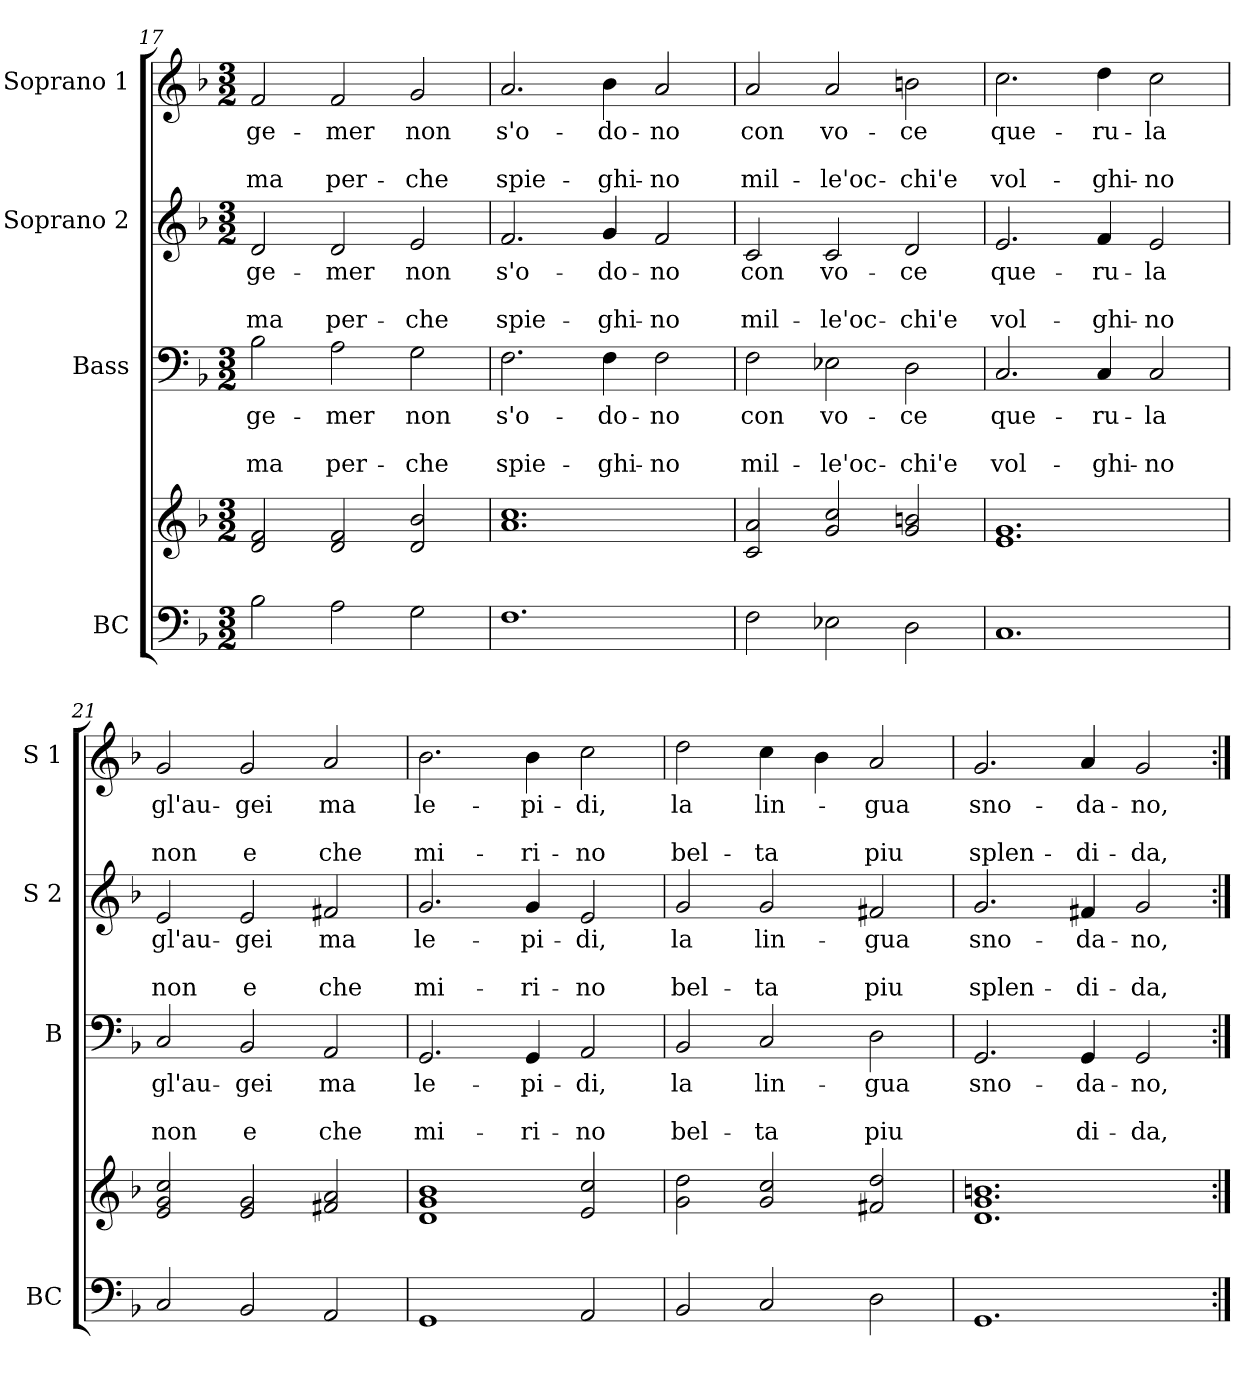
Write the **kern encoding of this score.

**kern	**kern	**kern	**text	**text	**text	**kern	**text	**text	**text	**kern	**text	**text	**text
*part4	*part4	*part3	*part3	*part3	*part3	*part2	*part2	*part2	*part2	*part1	*part1	*part1	*part1
*staff5	*staff4	*staff3	*staff3	*staff3	*staff3	*staff2	*staff2	*staff2	*staff2	*staff1	*staff1	*staff1	*staff1
*I"BC	*	*I"Bass	*	*	*	*I"Soprano 2	*	*	*	*I"Soprano 1	*	*	*
*I'BC	*	*I'B	*	*	*	*I'S 2	*	*	*	*I'S 1	*	*	*
*clefF4	*clefG2	*clefF4	*	*	*	*clefG2	*	*	*	*clefG2	*	*	*
*k[b-]	*k[b-]	*k[b-]	*	*	*	*k[b-]	*	*	*	*k[b-]	*	*	*
*F:	*F:	*F:	*	*	*	*F:	*	*	*	*F:	*	*	*
*M3/2	*M3/2	*M3/2	*	*	*	*M3/2	*	*	*	*M3/2	*	*	*
=17	=17	=17	=17	=17	=17	=17	=17	=17	=17	=17	=17	=17	=17
2B-\	2d/ 2f/	2B-\	ge-	.	ma	2d/	ge-	.	ma	2f/	ge-	.	ma
2A\	2d/ 2f/	2A\	-mer	.	per-	2d/	-mer	.	per-	2f/	-mer	.	per-
2G\	2d/ 2b-/	2G\	non	.	-che	2e/	non	.	-che	2g/	non	.	-che
=18	=18	=18	=18	=18	=18	=18	=18	=18	=18	=18	=18	=18	=18
1.F	1.a 1.cc	2.F\	s'o-	.	spie-	2.f/	s'o-	.	spie-	2.a/	s'o-	.	spie-
.	.	4F\	-do-	.	-ghi-	4g/	-do-	.	-ghi-	4b-\	-do-	.	-ghi-
.	.	2F\	-no	.	-no	2f/	-no	.	-no	2a/	-no	.	-no
=19	=19	=19	=19	=19	=19	=19	=19	=19	=19	=19	=19	=19	=19
2F\	2c/ 2a/	2F\	con	.	mil-	2c/	con	.	mil-	2a/	con	.	mil-
2E-X\	2g/ 2cc/	2E-X\	vo-	.	-le'oc-	2c/	vo-	.	-le'oc-	2a/	vo-	.	-le'oc-
2D\	2g/ 2bn/	2D\	-ce	.	-chi'e	2d/	-ce	.	-chi'e	2bn\	-ce	.	-chi'e
=20	=20	=20	=20	=20	=20	=20	=20	=20	=20	=20	=20	=20	=20
1.C	1.e 1.g	2.C/	que-	.	vol-	2.e/	que-	.	vol-	2.cc\	que-	.	vol-
.	.	4C/	-ru-	.	-ghi-	4f/	-ru-	.	-ghi-	4dd\	-ru-	.	-ghi-
.	.	2C/	-la	.	-no	2e/	-la	.	-no	2cc\	-la	.	-no
=21	=21	=21	=21	=21	=21	=21	=21	=21	=21	=21	=21	=21	=21
2C/	2e/ 2g/ 2cc/	2C/	gl'au-	.	non	2e/	gl'au-	.	non	2g/	gl'au-	.	non
2BB-/	2e/ 2g/	2BB-/	-gei	.	e	2e/	-gei	.	e	2g/	-gei	.	e
2AA/	2f#X/ 2a/	2AA/	ma	.	che	2f#X/	ma	.	che	2a/	ma	.	che
!!LO:PB:g=z
=22	=22	=22	=22	=22	=22	=22	=22	=22	=22	=22	=22	=22	=22
1GG	1d 1g 1b-	2.GG/	le-	.	mi-	2.g/	le-	.	mi-	2.b-\	le-	.	mi-
.	.	4GG/	-pi-	.	-ri-	4g/	-pi-	.	-ri-	4b-\	-pi-	.	-ri-
2AA/	2e/ 2cc/	2AA/	-di,	.	-no	2e/	-di,	.	-no	2cc\	-di,	.	-no
=23	=23	=23	=23	=23	=23	=23	=23	=23	=23	=23	=23	=23	=23
2BB-/	2g\ 2dd\	2BB-/	la	.	bel-	2g/	la	.	bel-	2dd\	la	.	bel-
2C/	2g/ 2cc/	2C/	lin-	.	-ta	2g/	lin-	.	-ta	4cc\	lin-	.	-ta
.	.	.	.	.	.	.	.	.	.	4b-\	.	.	.
2D\	2f#X/ 2dd/	2D\	-gua	.	piu	2f#X/	-gua	.	piu	2a/	-gua	.	piu
=24	=24	=24	=24	=24	=24	=24	=24	=24	=24	=24	=24	=24	=24
1.GG	1.d 1.g 1.bn	2.GG/	sno-	.	.	2.g/	sno-	.	splen-	2.g/	sno-	.	splen-
.	.	4GG/	-da-	.	di-	4f#X/	-da-	.	-di-	4a/	-da-	.	-di-
.	.	2GG/	-no,	.	-da,	2g/	-no,	.	-da,	2g/	-no,	.	-da,
=:|!	=:|!	=:|!	=:|!	=:|!	=:|!	=:|!	=:|!	=:|!	=:|!	=:|!	=:|!	=:|!	=:|!
*-	*-	*-	*-	*-	*-	*-	*-	*-	*-	*-	*-	*-	*-
